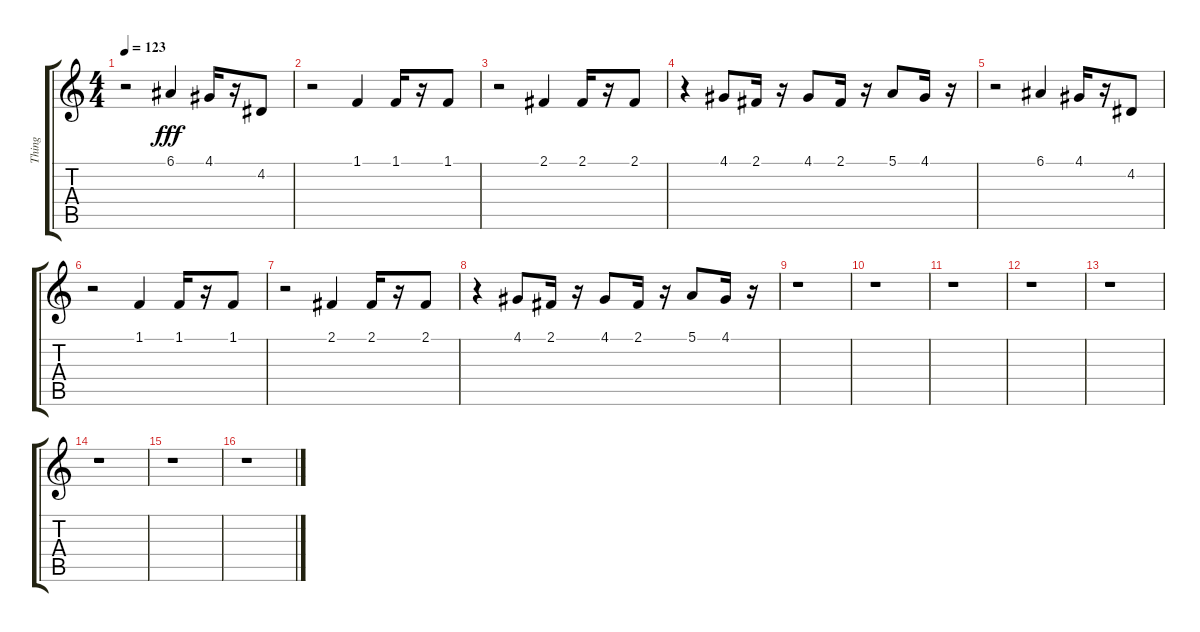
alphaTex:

\track ("Thing" "Thing") {instrument clarinet}
\staff {score tabs}
\tuning (E4 B3 G3 D3 A2 E2) {hide}
\ts (4 4)
\tempo 123
\clef g2
\ks c
r.2{dy fff} 6.1.4 4.1.16 r.16 4.2.8 |
r.2 1.1.4 1.1.16 r.16 1.1.8 |
r.2 2.1.4 2.1.16 r.16 2.1.8 |
r.4 4.1.8 2.1.16 r.16 4.1.8 2.1.16 r.16 5.1.8 4.1.16 r.16 |
r.2 6.1.4 4.1.16 r.16 4.2.8 |
r.2 1.1.4 1.1.16 r.16 1.1.8 |
r.2 2.1.4 2.1.16 r.16 2.1.8 |
r.4 4.1.8 2.1.16 r.16 4.1.8 2.1.16 r.16 5.1.8 4.1.16 r.16 |
r.1 |
r.1 |
r.1 |
r.1 |
r.1 |
r.1 |
r.1 |
r.1
